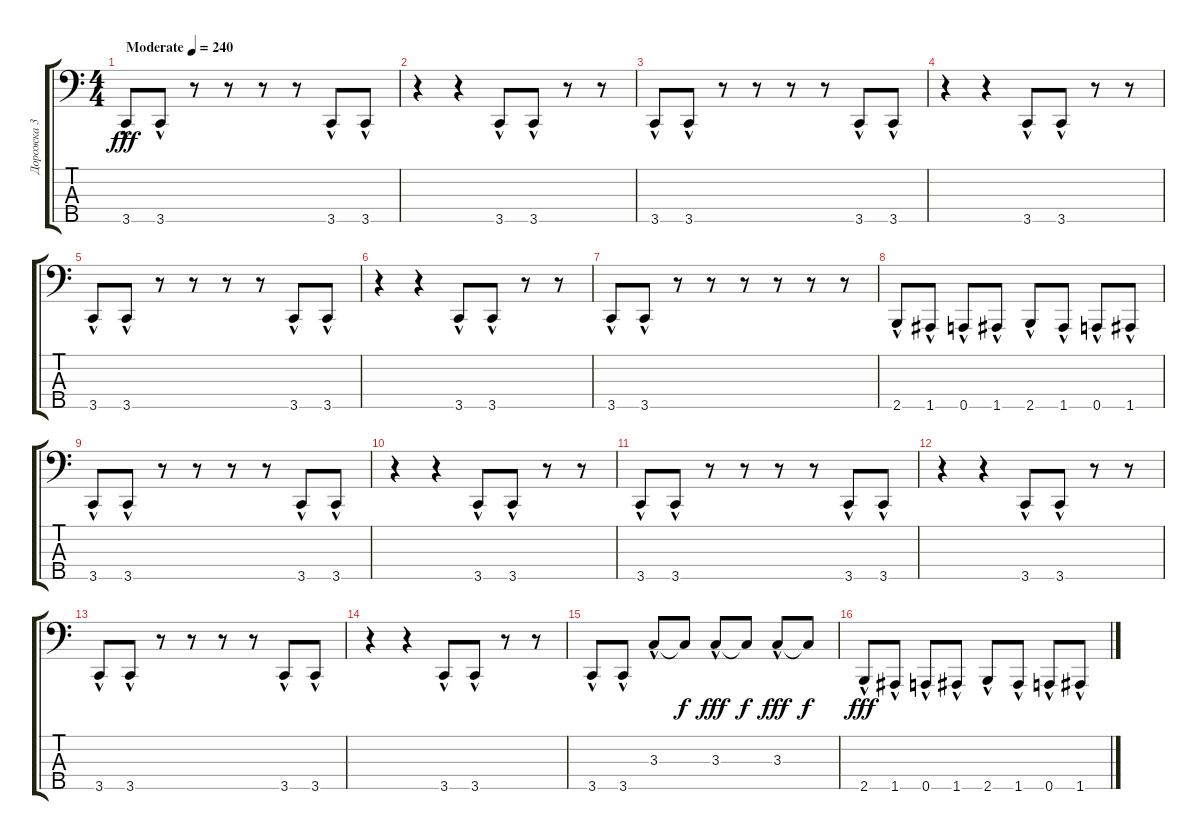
\track ("Дорожка 3" "Дорожка 3") {instrument electricbasspick}
\staff {score tabs}
\tuning (G2 D2 A1 E1 A0) {hide}
\ts (4 4)
\tempo (240 "Moderate")
\clef f4
\ks c
3.5{hac}.8{dy fff instrument electricbasspick} 3.5{hac}.8 r.8 r.8 r.8 r.8 3.5{hac}.8 3.5{hac}.8 |
r.4 r.4 3.5{hac}.8 3.5{hac}.8 r.8 r.8 |
3.5{hac}.8 3.5{hac}.8 r.8 r.8 r.8 r.8 3.5{hac}.8 3.5{hac}.8 |
r.4 r.4 3.5{hac}.8 3.5{hac}.8 r.8 r.8 |
3.5{hac}.8 3.5{hac}.8 r.8 r.8 r.8 r.8 3.5{hac}.8 3.5{hac}.8 |
r.4 r.4 3.5{hac}.8 3.5{hac}.8 r.8 r.8 |
3.5{hac}.8 3.5{hac}.8 r.8 r.8 r.8 r.8 r.8 r.8 |
2.5{hac}.8 1.5{hac}.8 0.5{hac}.8 1.5{hac}.8 2.5{hac}.8 1.5{hac}.8 0.5{hac}.8 1.5{hac}.8 |
3.5{hac}.8 3.5{hac}.8 r.8 r.8 r.8 r.8 3.5{hac}.8 3.5{hac}.8 |
r.4 r.4 3.5{hac}.8 3.5{hac}.8 r.8 r.8 |
3.5{hac}.8 3.5{hac}.8 r.8 r.8 r.8 r.8 3.5{hac}.8 3.5{hac}.8 |
r.4 r.4 3.5{hac}.8 3.5{hac}.8 r.8 r.8 |
3.5{hac}.8 3.5{hac}.8 r.8 r.8 r.8 r.8 3.5{hac}.8 3.5{hac}.8 |
r.4 r.4 3.5{hac}.8 3.5{hac}.8 r.8 r.8 |
3.5{hac}.8 3.5{hac}.8 3.3{hac}.8 3.3{t}.8{dy f} 3.3{hac}.8{dy fff} 3.3{t}.8{dy f} 3.3{hac}.8{dy fff} 3.3{t}.8{dy f} |
2.5{hac}.8{dy fff} 1.5{hac}.8 0.5{hac}.8 1.5{hac}.8 2.5{hac}.8 1.5{hac}.8 0.5{hac}.8 1.5{hac}.8
